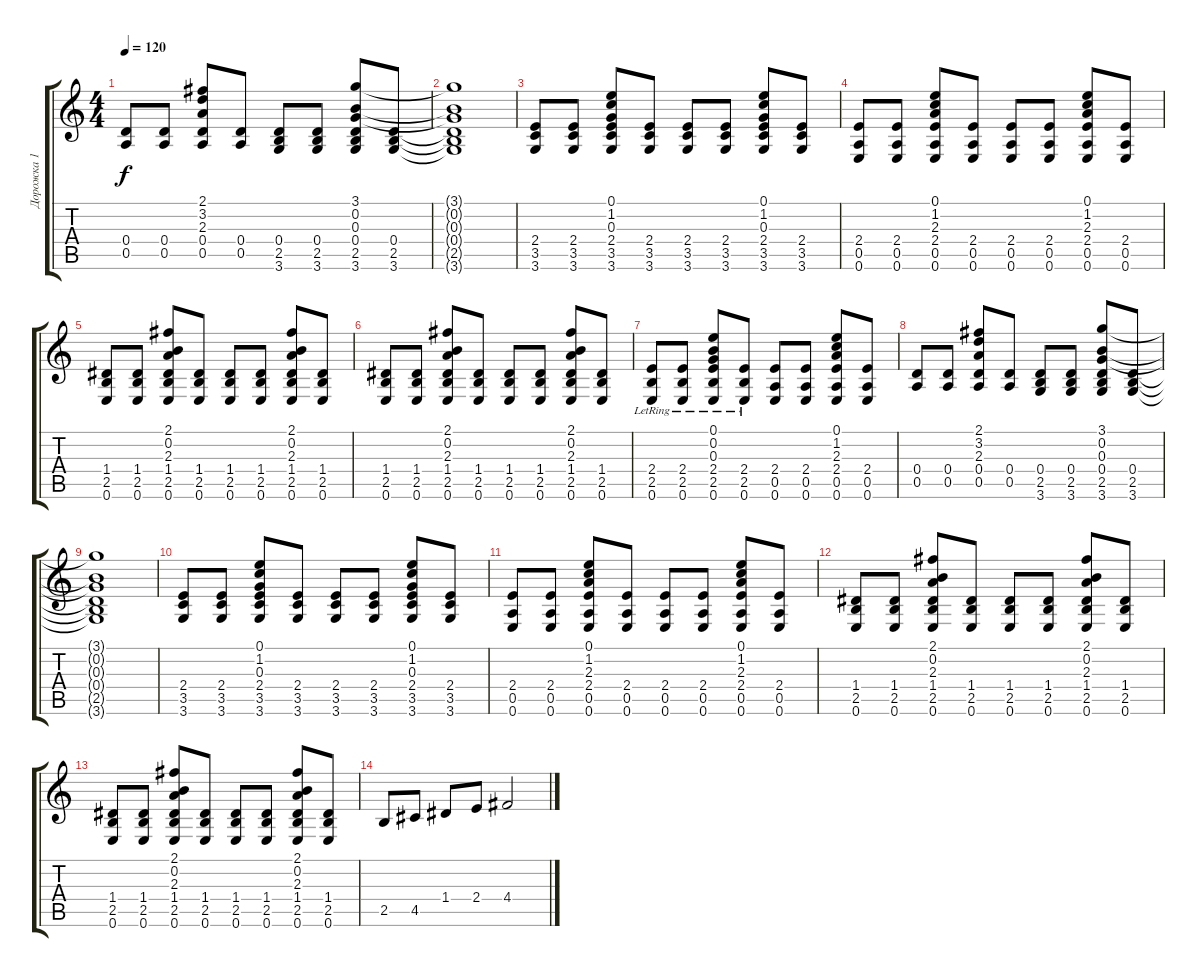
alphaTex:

\track ("Дорожка 1" "Дорожка 1") {instrument acousticguitarsteel}
\staff {score tabs}
\tuning (E4 B3 G3 D3 A2 E2) {hide}
\ts (4 4)
\tempo 120
\clef g2
\ks c
(0.4 0.5).8{dy f} (0.4 0.5).8 (2.1 3.2 2.3 0.4 0.5).8 (0.4 0.5).8 (0.4 2.5 3.6).8 (0.4 2.5 3.6).8 (3.1 0.2 0.3 0.4 2.5 3.6).8 (0.4 2.5 3.6).8 |
(3.1{t} 0.2{t} 0.3{t} 0.4{t} 2.5{t} 3.6{t}).1 |
(2.4 3.5 3.6).8 (2.4 3.5 3.6).8 (0.1 1.2 0.3 2.4 3.5 3.6).8 (2.4 3.5 3.6).8 (2.4 3.5 3.6).8 (2.4 3.5 3.6).8 (0.1 1.2 0.3 2.4 3.5 3.6).8 (2.4 3.5 3.6).8 |
(2.4 0.5 0.6).8 (2.4 0.5 0.6).8 (0.1 1.2 2.3 2.4 0.5 0.6).8 (2.4 0.5 0.6).8 (2.4 0.5 0.6).8 (2.4 0.5 0.6).8 (0.1 1.2 2.3 2.4 0.5 0.6).8 (2.4 0.5 0.6).8 |
(1.4 2.5 0.6).8 (1.4 2.5 0.6).8 (2.1 0.2 2.3 1.4 2.5 0.6).8 (1.4 2.5 0.6).8 (1.4 2.5 0.6).8 (1.4 2.5 0.6).8 (2.1 0.2 2.3 1.4 2.5 0.6).8 (1.4 2.5 0.6).8 |
(1.4 2.5 0.6).8 (1.4 2.5 0.6).8 (2.1 0.2 2.3 1.4 2.5 0.6).8 (1.4 2.5 0.6).8 (1.4 2.5 0.6).8 (1.4 2.5 0.6).8 (2.1 0.2 2.3 1.4 2.5 0.6).8 (1.4 2.5 0.6).8 |
(2.4{lr} 2.5{lr} 0.6{lr}).8 (2.4{lr} 2.5{lr} 0.6{lr}).8 (0.1{lr} 0.2{lr} 0.3{lr} 2.4{lr} 2.5{lr} 0.6{lr}).8 (2.4{lr} 2.5{lr} 0.6{lr}).8 (2.4 0.5 0.6).8 (2.4 0.5 0.6).8 (0.1 1.2 2.3 2.4 0.5 0.6).8 (2.4 0.5 0.6).8 |
(0.4 0.5).8 (0.4 0.5).8 (2.1 3.2 2.3 0.4 0.5).8 (0.4 0.5).8 (0.4 2.5 3.6).8 (0.4 2.5 3.6).8 (3.1 0.2 0.3 0.4 2.5 3.6).8 (0.4 2.5 3.6).8 |
(3.1{t} 0.2{t} 0.3{t} 0.4{t} 2.5{t} 3.6{t}).1 |
(2.4 3.5 3.6).8 (2.4 3.5 3.6).8 (0.1 1.2 0.3 2.4 3.5 3.6).8 (2.4 3.5 3.6).8 (2.4 3.5 3.6).8 (2.4 3.5 3.6).8 (0.1 1.2 0.3 2.4 3.5 3.6).8 (2.4 3.5 3.6).8 |
(2.4 0.5 0.6).8 (2.4 0.5 0.6).8 (0.1 1.2 2.3 2.4 0.5 0.6).8 (2.4 0.5 0.6).8 (2.4 0.5 0.6).8 (2.4 0.5 0.6).8 (0.1 1.2 2.3 2.4 0.5 0.6).8 (2.4 0.5 0.6).8 |
(1.4 2.5 0.6).8 (1.4 2.5 0.6).8 (2.1 0.2 2.3 1.4 2.5 0.6).8 (1.4 2.5 0.6).8 (1.4 2.5 0.6).8 (1.4 2.5 0.6).8 (2.1 0.2 2.3 1.4 2.5 0.6).8 (1.4 2.5 0.6).8 |
(1.4 2.5 0.6).8 (1.4 2.5 0.6).8 (2.1 0.2 2.3 1.4 2.5 0.6).8 (1.4 2.5 0.6).8 (1.4 2.5 0.6).8 (1.4 2.5 0.6).8 (2.1 0.2 2.3 1.4 2.5 0.6).8 (1.4 2.5 0.6).8 |
2.5.8 4.5.8 1.4.8 2.4.8 4.4.2
